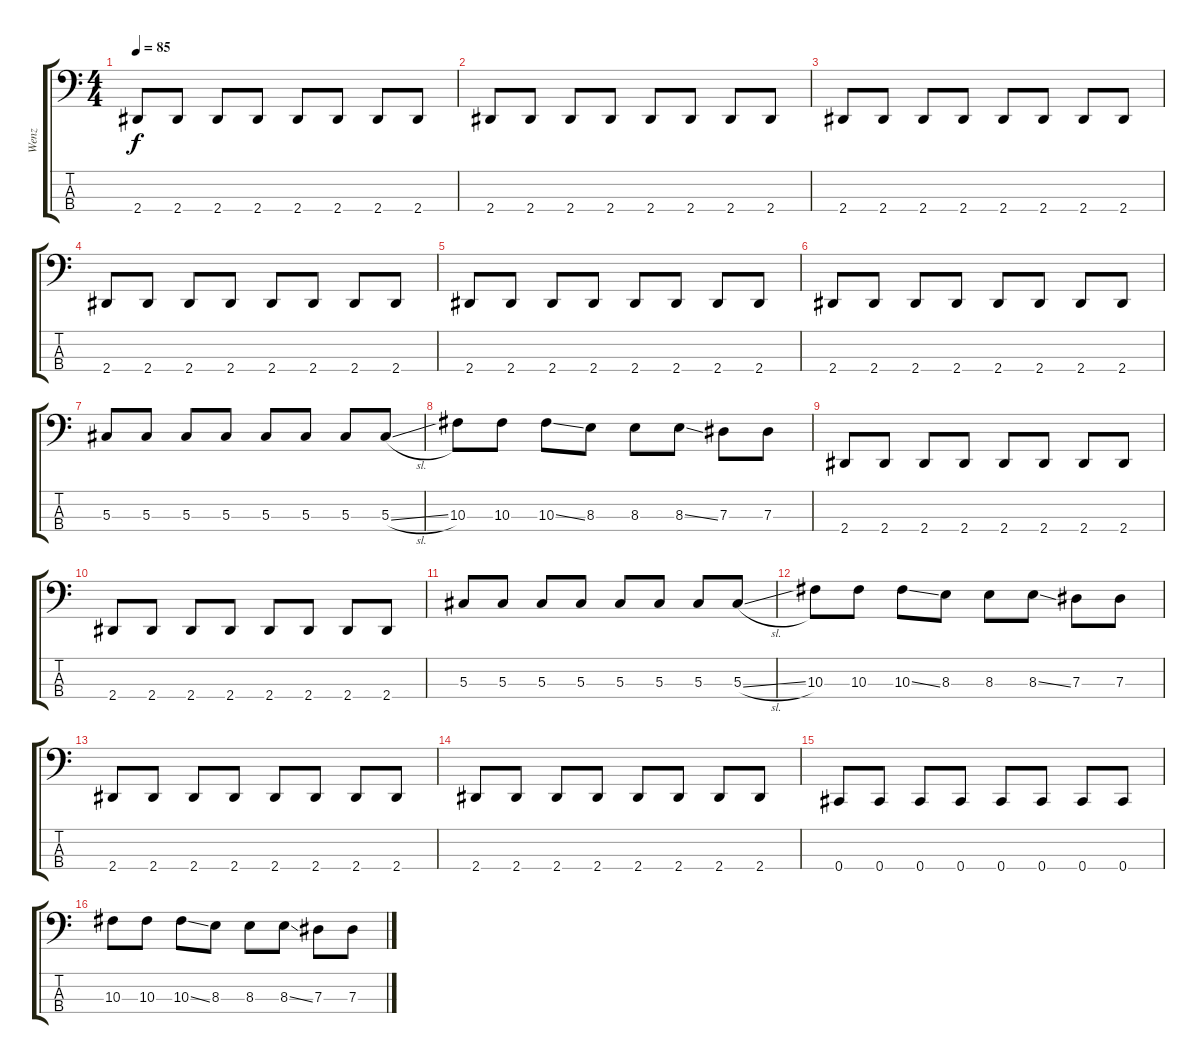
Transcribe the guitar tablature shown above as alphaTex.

\track ("Wenz" "Wenz") {instrument electricbassfinger}
\staff {score tabs}
\tuning (Gb2 Db2 Ab1 Db1) {hide}
\ts (4 4)
\tempo 85
\clef f4
\ks c
2.4.8{dy f} 2.4.8 2.4.8 2.4.8 2.4.8 2.4.8 2.4.8 2.4.8 |
2.4.8 2.4.8 2.4.8 2.4.8 2.4.8 2.4.8 2.4.8 2.4.8 |
2.4.8 2.4.8 2.4.8 2.4.8 2.4.8 2.4.8 2.4.8 2.4.8 |
2.4.8 2.4.8 2.4.8 2.4.8 2.4.8 2.4.8 2.4.8 2.4.8 |
2.4.8 2.4.8 2.4.8 2.4.8 2.4.8 2.4.8 2.4.8 2.4.8 |
2.4.8 2.4.8 2.4.8 2.4.8 2.4.8 2.4.8 2.4.8 2.4.8 |
5.3.8 5.3.8 5.3.8 5.3.8 5.3.8 5.3.8 5.3.8 5.3{sl}.8 |
10.3.8 10.3.8 10.3{ss}.8 8.3.8 8.3.8 8.3{ss}.8 7.3.8 7.3.8 |
2.4.8 2.4.8 2.4.8 2.4.8 2.4.8 2.4.8 2.4.8 2.4.8 |
2.4.8 2.4.8 2.4.8 2.4.8 2.4.8 2.4.8 2.4.8 2.4.8 |
5.3.8 5.3.8 5.3.8 5.3.8 5.3.8 5.3.8 5.3.8 5.3{sl}.8 |
10.3.8 10.3.8 10.3{ss}.8 8.3.8 8.3.8 8.3{ss}.8 7.3.8 7.3.8 |
2.4.8 2.4.8 2.4.8 2.4.8 2.4.8 2.4.8 2.4.8 2.4.8 |
2.4.8 2.4.8 2.4.8 2.4.8 2.4.8 2.4.8 2.4.8 2.4.8 |
0.4.8 0.4.8 0.4.8 0.4.8 0.4.8 0.4.8 0.4.8 0.4.8 |
10.3.8 10.3.8 10.3{ss}.8 8.3.8 8.3.8 8.3{ss}.8 7.3.8 7.3.8
